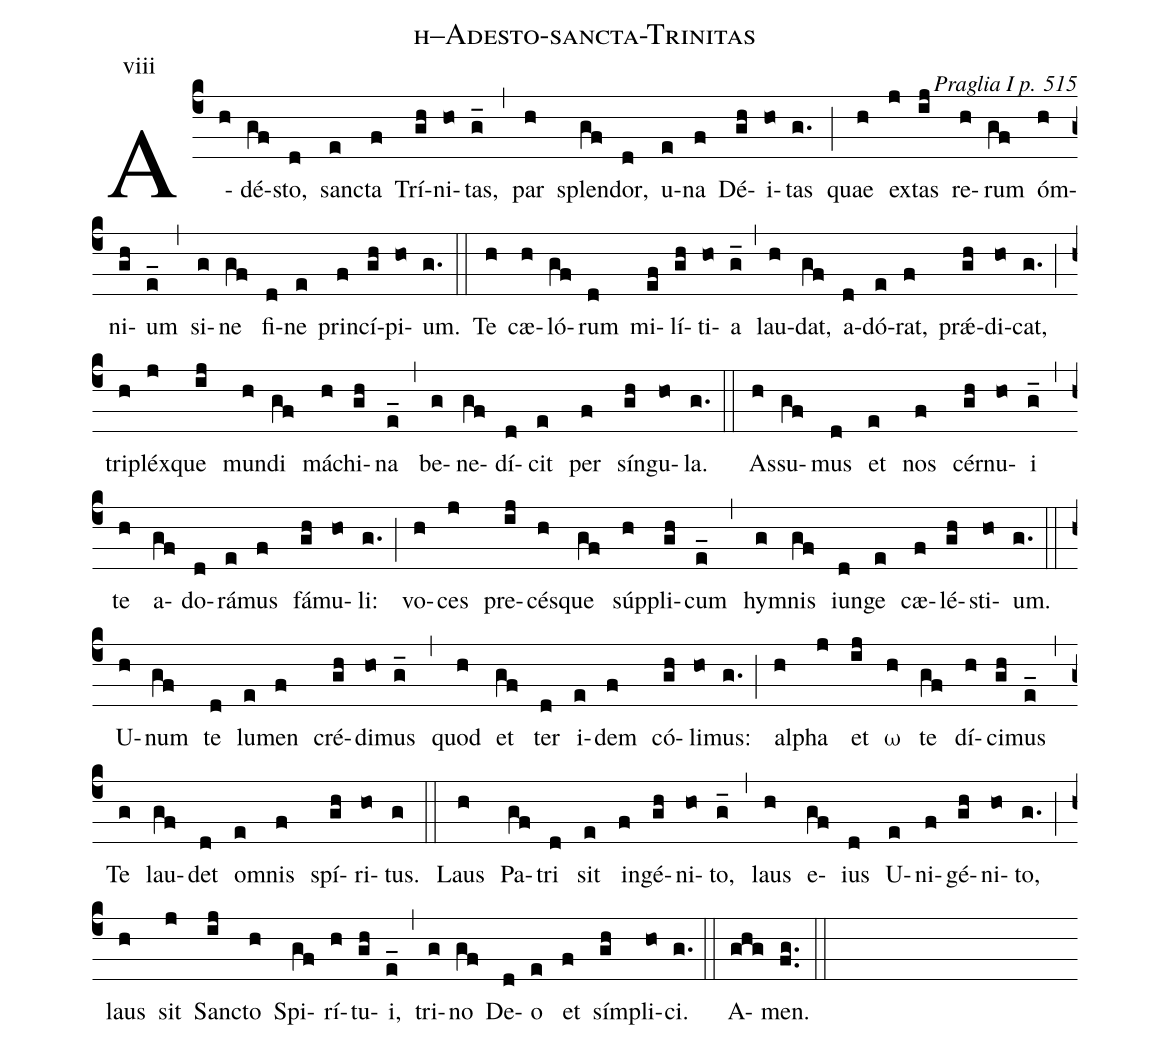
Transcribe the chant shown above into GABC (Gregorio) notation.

name: h--Adesto-sancta-Trinitas ;
commentary: Praglia I p. 515;
annotation: viii ;
%%
(c4) A(h)dé(gf)sto,(d) san(e)cta(f) Trí(gh)ni(ho)tas,(g_) (,)
par(h) splen(gf)dor,(d) u(e)na(f) Dé(gh)i(ho)tas(g.) (;)
quae(h) ex(j)tas(ij) re(h)rum(gf) óm(h)ni(gh)um(e_) (,)
si(g)ne(gf) fi(d)ne(e) prin(f)cí(gh)pi(ho)um.(g.) (::)

Te(h) cæ(h)ló(gf)rum(d) mi(ef)lí(gh)ti(ho)a(g_) (,)
lau(h)dat,(gf) a(d)dó(e)rat,(f) prǽ(gh)di(ho)cat,(g.) (;)
tri(h)pléx(j)que(ij) mun(h)di(gf) má(h)chi(gh)na(e_) (,)
be(g)ne(gf)dí(d)cit(e) per(f) sín(gh)gu(ho)la.(g.) (::)

As(h)su(gf)mus(d) et(e) nos(f) cér(gh)nu(ho)i(g_) (,)
te(h) a(gf)do(d)rá(e)mus(f) fá(gh)mu(ho)li:(g.) (;)
vo(h)ces(j) pre(ij)cés(h)que(gf) súp(h)pli(gh)cum(e_) (,)
hym(g)nis(gf) iun(d)ge(e) cæ(f)lé(gh)sti(ho)um.(g.) (::)

U(h)num(gf) te(d) lu(e)men(f) cré(gh)di(ho)mus(g_) (,)
quod(h) et(gf) ter(d) i(e)dem(f) có(gh)li(ho)mus:(g.) (;)
al(h)pha(j) et(ij)  ω(h) te(gf) dí(h)ci(gh)mus(e_) (,)
Te(g) lau(gf)det(d) om(e)nis(f) spí(gh)ri(ho)tus.(g) (::)

Laus(h) Pa(gf)tri(d) sit(e) in(f)gé(gh)ni(ho)to,(g_) (,)
laus(h) e(gf)ius(d) U(e)ni(f)gé(gh)ni(ho)to,(g.) (;)
laus(h) sit(j) San(ij)cto(h) Spi(gf)rí(h)tu(gh)i,(e_) (,)
tri(g)no(gf) De(d)o(e) et(f) sím(gh)pli(ho)ci.(g.) (::)

A(ghg)men.(fg..) (::)
